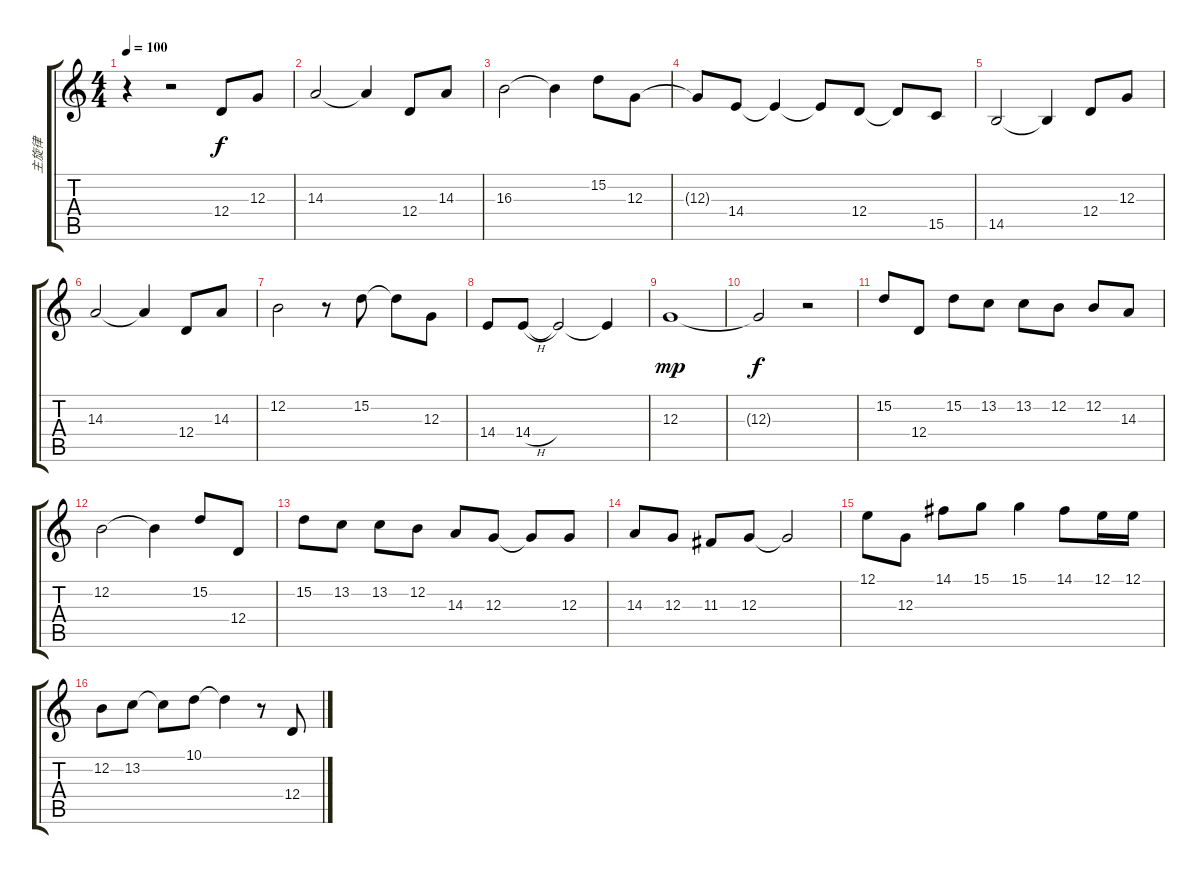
\track ("主旋律" "主旋律") {instrument sopranosax}
\staff {score tabs}
\tuning (E4 B3 G3 D3 A2 E2) {hide}
\ts (4 4)
\tempo 100
\clef g2
\ks c
r.4{dy f instrument sopranosax} r.2 12.4.8 12.3.8 |
14.3.2 14.3{t}.4 12.4.8 14.3.8 |
16.3.2 16.3{t}.4 15.2.8 12.3.8 |
12.3{t}.8 14.4.8 14.4{t}.4 14.4{t}.8 12.4.8 12.4{t}.8 15.5.8 |
14.5.2 14.5{t}.4 12.4.8 12.3.8 |
14.3.2 14.3{t}.4 12.4.8 14.3.8 |
12.2.2 r.8 15.2.8 15.2{t}.8 12.3.8 |
14.4.8 14.4{h}.8 14.4{t}.2 14.4{t}.4 |
12.3.1{dy mp} |
12.3{t}.2{dy f} r.2 |
15.2.8 12.4.8 15.2.8 13.2.8 13.2.8 12.2.8 12.2.8 14.3.8 |
12.2.2 12.2{t}.4 15.2.8 12.4.8 |
15.2.8 13.2.8 13.2.8 12.2.8 14.3.8 12.3.8 12.3{t}.8 12.3.8 |
14.3.8 12.3.8 11.3.8 12.3.8 12.3{t}.2 |
12.1.8 12.3.8 14.1.8 15.1.8 15.1.4 14.1.8 12.1.16 12.1.16 |
12.2.8 13.2.8 13.2{t}.8 10.1.8 10.1{t}.4 r.8 12.4.8
